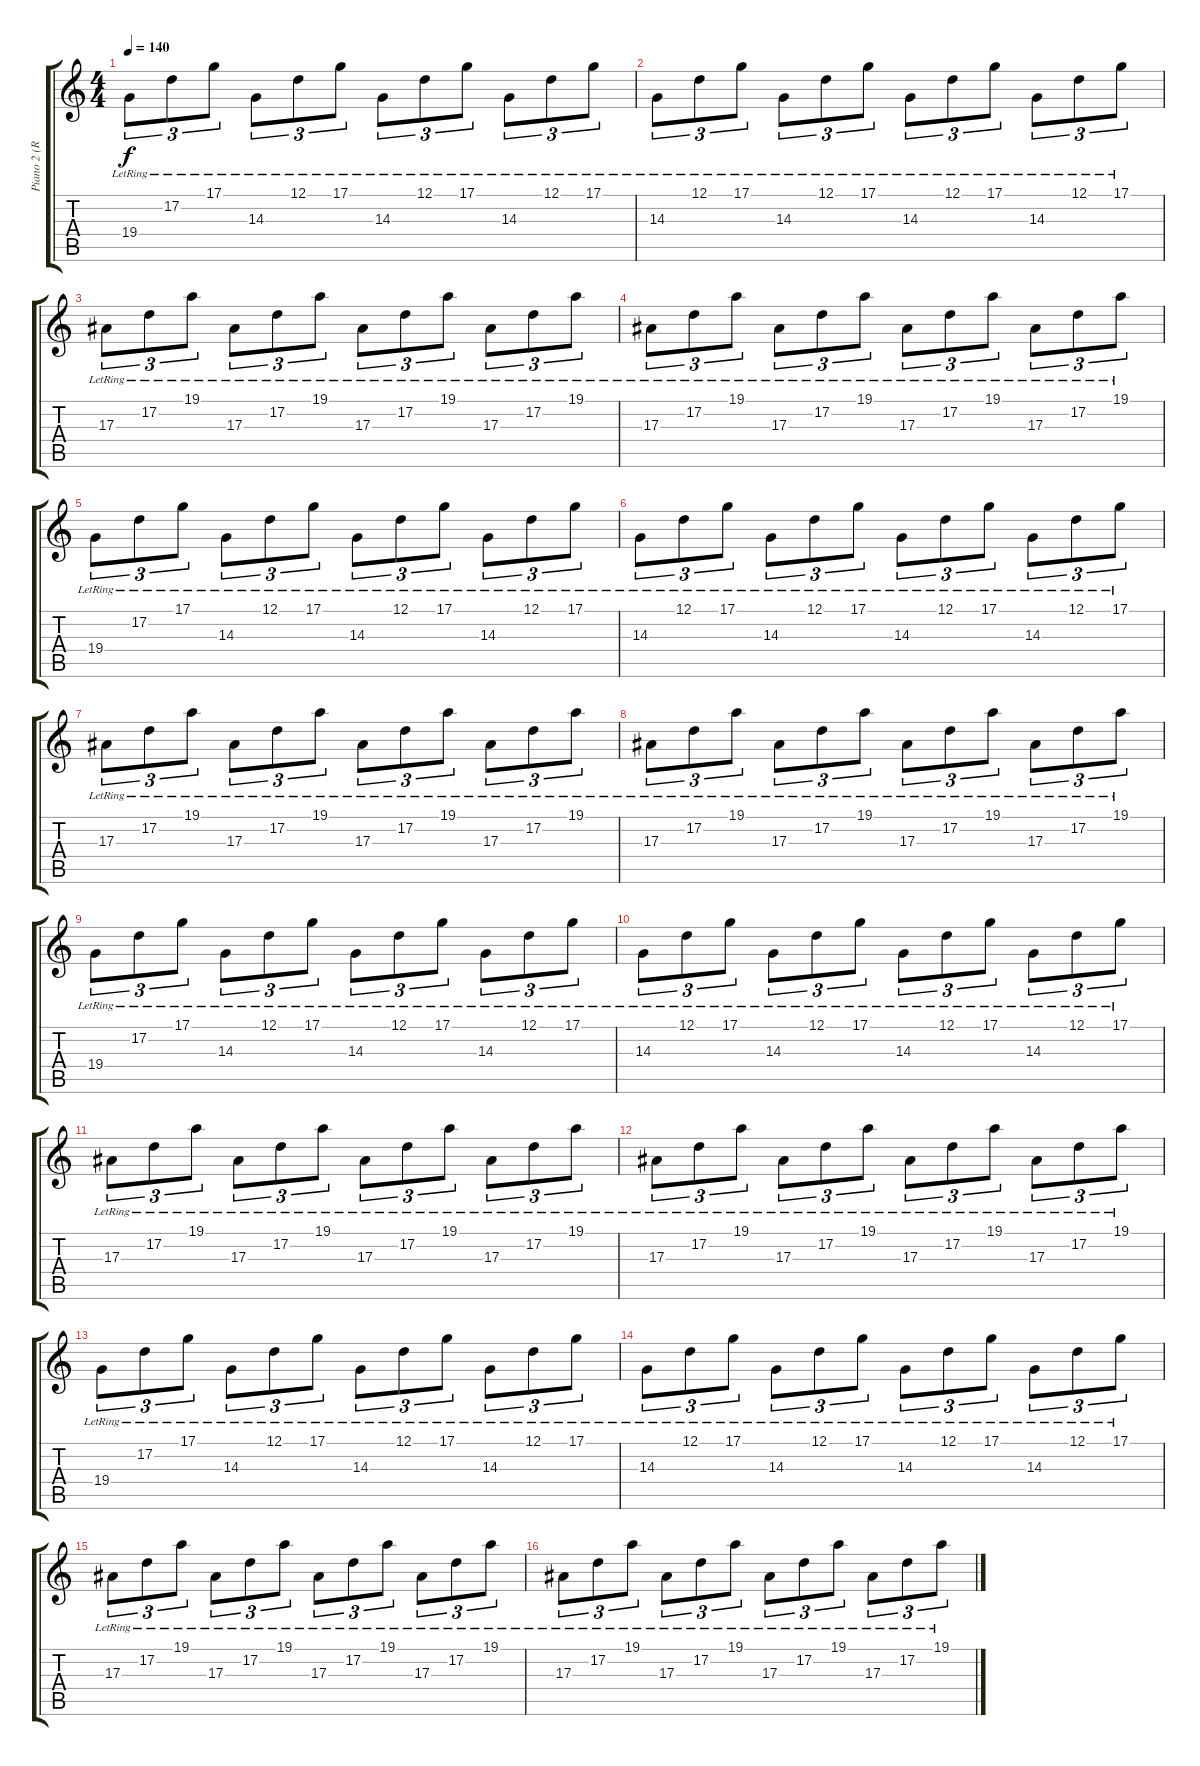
\track ("Piano 2 (Right Hand)" "Piano 2 (R") {instrument brightacousticpiano}
\staff {score tabs}
\tuning (D4 A3 F3 C3 G2 C2) {hide}
\ts (4 4)
\tempo 140
\clef g2
\ks c
19.4{lr}.8{tu (3 2) dy f} 17.2{lr}.8{tu (3 2)} 17.1{lr}.8{tu (3 2)} 14.3{lr}.8{tu (3 2)} 12.1{lr}.8{tu (3 2)} 17.1{lr}.8{tu (3 2)} 14.3{lr}.8{tu (3 2)} 12.1{lr}.8{tu (3 2)} 17.1{lr}.8{tu (3 2)} 14.3{lr}.8{tu (3 2)} 12.1{lr}.8{tu (3 2)} 17.1{lr}.8{tu (3 2)} |
14.3{lr}.8{tu (3 2)} 12.1{lr}.8{tu (3 2)} 17.1{lr}.8{tu (3 2)} 14.3{lr}.8{tu (3 2)} 12.1{lr}.8{tu (3 2)} 17.1{lr}.8{tu (3 2)} 14.3{lr}.8{tu (3 2)} 12.1{lr}.8{tu (3 2)} 17.1{lr}.8{tu (3 2)} 14.3{lr}.8{tu (3 2)} 12.1{lr}.8{tu (3 2)} 17.1{lr}.8{tu (3 2)} |
17.3{lr}.8{tu (3 2)} 17.2{lr}.8{tu (3 2)} 19.1{lr}.8{tu (3 2)} 17.3{lr}.8{tu (3 2)} 17.2{lr}.8{tu (3 2)} 19.1{lr}.8{tu (3 2)} 17.3{lr}.8{tu (3 2)} 17.2{lr}.8{tu (3 2)} 19.1{lr}.8{tu (3 2)} 17.3{lr}.8{tu (3 2)} 17.2{lr}.8{tu (3 2)} 19.1{lr}.8{tu (3 2)} |
17.3{lr}.8{tu (3 2)} 17.2{lr}.8{tu (3 2)} 19.1{lr}.8{tu (3 2)} 17.3{lr}.8{tu (3 2)} 17.2{lr}.8{tu (3 2)} 19.1{lr}.8{tu (3 2)} 17.3{lr}.8{tu (3 2)} 17.2{lr}.8{tu (3 2)} 19.1{lr}.8{tu (3 2)} 17.3{lr}.8{tu (3 2)} 17.2{lr}.8{tu (3 2)} 19.1{lr}.8{tu (3 2)} |
19.4{lr}.8{tu (3 2)} 17.2{lr}.8{tu (3 2)} 17.1{lr}.8{tu (3 2)} 14.3{lr}.8{tu (3 2)} 12.1{lr}.8{tu (3 2)} 17.1{lr}.8{tu (3 2)} 14.3{lr}.8{tu (3 2)} 12.1{lr}.8{tu (3 2)} 17.1{lr}.8{tu (3 2)} 14.3{lr}.8{tu (3 2)} 12.1{lr}.8{tu (3 2)} 17.1{lr}.8{tu (3 2)} |
14.3{lr}.8{tu (3 2)} 12.1{lr}.8{tu (3 2)} 17.1{lr}.8{tu (3 2)} 14.3{lr}.8{tu (3 2)} 12.1{lr}.8{tu (3 2)} 17.1{lr}.8{tu (3 2)} 14.3{lr}.8{tu (3 2)} 12.1{lr}.8{tu (3 2)} 17.1{lr}.8{tu (3 2)} 14.3{lr}.8{tu (3 2)} 12.1{lr}.8{tu (3 2)} 17.1{lr}.8{tu (3 2)} |
17.3{lr}.8{tu (3 2)} 17.2{lr}.8{tu (3 2)} 19.1{lr}.8{tu (3 2)} 17.3{lr}.8{tu (3 2)} 17.2{lr}.8{tu (3 2)} 19.1{lr}.8{tu (3 2)} 17.3{lr}.8{tu (3 2)} 17.2{lr}.8{tu (3 2)} 19.1{lr}.8{tu (3 2)} 17.3{lr}.8{tu (3 2)} 17.2{lr}.8{tu (3 2)} 19.1{lr}.8{tu (3 2)} |
17.3{lr}.8{tu (3 2)} 17.2{lr}.8{tu (3 2)} 19.1{lr}.8{tu (3 2)} 17.3{lr}.8{tu (3 2)} 17.2{lr}.8{tu (3 2)} 19.1{lr}.8{tu (3 2)} 17.3{lr}.8{tu (3 2)} 17.2{lr}.8{tu (3 2)} 19.1{lr}.8{tu (3 2)} 17.3{lr}.8{tu (3 2)} 17.2{lr}.8{tu (3 2)} 19.1{lr}.8{tu (3 2)} |
19.4{lr}.8{tu (3 2)} 17.2{lr}.8{tu (3 2)} 17.1{lr}.8{tu (3 2)} 14.3{lr}.8{tu (3 2)} 12.1{lr}.8{tu (3 2)} 17.1{lr}.8{tu (3 2)} 14.3{lr}.8{tu (3 2)} 12.1{lr}.8{tu (3 2)} 17.1{lr}.8{tu (3 2)} 14.3{lr}.8{tu (3 2)} 12.1{lr}.8{tu (3 2)} 17.1{lr}.8{tu (3 2)} |
14.3{lr}.8{tu (3 2)} 12.1{lr}.8{tu (3 2)} 17.1{lr}.8{tu (3 2)} 14.3{lr}.8{tu (3 2)} 12.1{lr}.8{tu (3 2)} 17.1{lr}.8{tu (3 2)} 14.3{lr}.8{tu (3 2)} 12.1{lr}.8{tu (3 2)} 17.1{lr}.8{tu (3 2)} 14.3{lr}.8{tu (3 2)} 12.1{lr}.8{tu (3 2)} 17.1{lr}.8{tu (3 2)} |
17.3{lr}.8{tu (3 2)} 17.2{lr}.8{tu (3 2)} 19.1{lr}.8{tu (3 2)} 17.3{lr}.8{tu (3 2)} 17.2{lr}.8{tu (3 2)} 19.1{lr}.8{tu (3 2)} 17.3{lr}.8{tu (3 2)} 17.2{lr}.8{tu (3 2)} 19.1{lr}.8{tu (3 2)} 17.3{lr}.8{tu (3 2)} 17.2{lr}.8{tu (3 2)} 19.1{lr}.8{tu (3 2)} |
17.3{lr}.8{tu (3 2)} 17.2{lr}.8{tu (3 2)} 19.1{lr}.8{tu (3 2)} 17.3{lr}.8{tu (3 2)} 17.2{lr}.8{tu (3 2)} 19.1{lr}.8{tu (3 2)} 17.3{lr}.8{tu (3 2)} 17.2{lr}.8{tu (3 2)} 19.1{lr}.8{tu (3 2)} 17.3{lr}.8{tu (3 2)} 17.2{lr}.8{tu (3 2)} 19.1{lr}.8{tu (3 2)} |
19.4{lr}.8{tu (3 2)} 17.2{lr}.8{tu (3 2)} 17.1{lr}.8{tu (3 2)} 14.3{lr}.8{tu (3 2)} 12.1{lr}.8{tu (3 2)} 17.1{lr}.8{tu (3 2)} 14.3{lr}.8{tu (3 2)} 12.1{lr}.8{tu (3 2)} 17.1{lr}.8{tu (3 2)} 14.3{lr}.8{tu (3 2)} 12.1{lr}.8{tu (3 2)} 17.1{lr}.8{tu (3 2)} |
14.3{lr}.8{tu (3 2)} 12.1{lr}.8{tu (3 2)} 17.1{lr}.8{tu (3 2)} 14.3{lr}.8{tu (3 2)} 12.1{lr}.8{tu (3 2)} 17.1{lr}.8{tu (3 2)} 14.3{lr}.8{tu (3 2)} 12.1{lr}.8{tu (3 2)} 17.1{lr}.8{tu (3 2)} 14.3{lr}.8{tu (3 2)} 12.1{lr}.8{tu (3 2)} 17.1{lr}.8{tu (3 2)} |
17.3{lr}.8{tu (3 2)} 17.2{lr}.8{tu (3 2)} 19.1{lr}.8{tu (3 2)} 17.3{lr}.8{tu (3 2)} 17.2{lr}.8{tu (3 2)} 19.1{lr}.8{tu (3 2)} 17.3{lr}.8{tu (3 2)} 17.2{lr}.8{tu (3 2)} 19.1{lr}.8{tu (3 2)} 17.3{lr}.8{tu (3 2)} 17.2{lr}.8{tu (3 2)} 19.1{lr}.8{tu (3 2)} |
17.3{lr}.8{tu (3 2)} 17.2{lr}.8{tu (3 2)} 19.1{lr}.8{tu (3 2)} 17.3{lr}.8{tu (3 2)} 17.2{lr}.8{tu (3 2)} 19.1{lr}.8{tu (3 2)} 17.3{lr}.8{tu (3 2)} 17.2{lr}.8{tu (3 2)} 19.1{lr}.8{tu (3 2)} 17.3{lr}.8{tu (3 2)} 17.2{lr}.8{tu (3 2)} 19.1{lr}.8{tu (3 2)}
